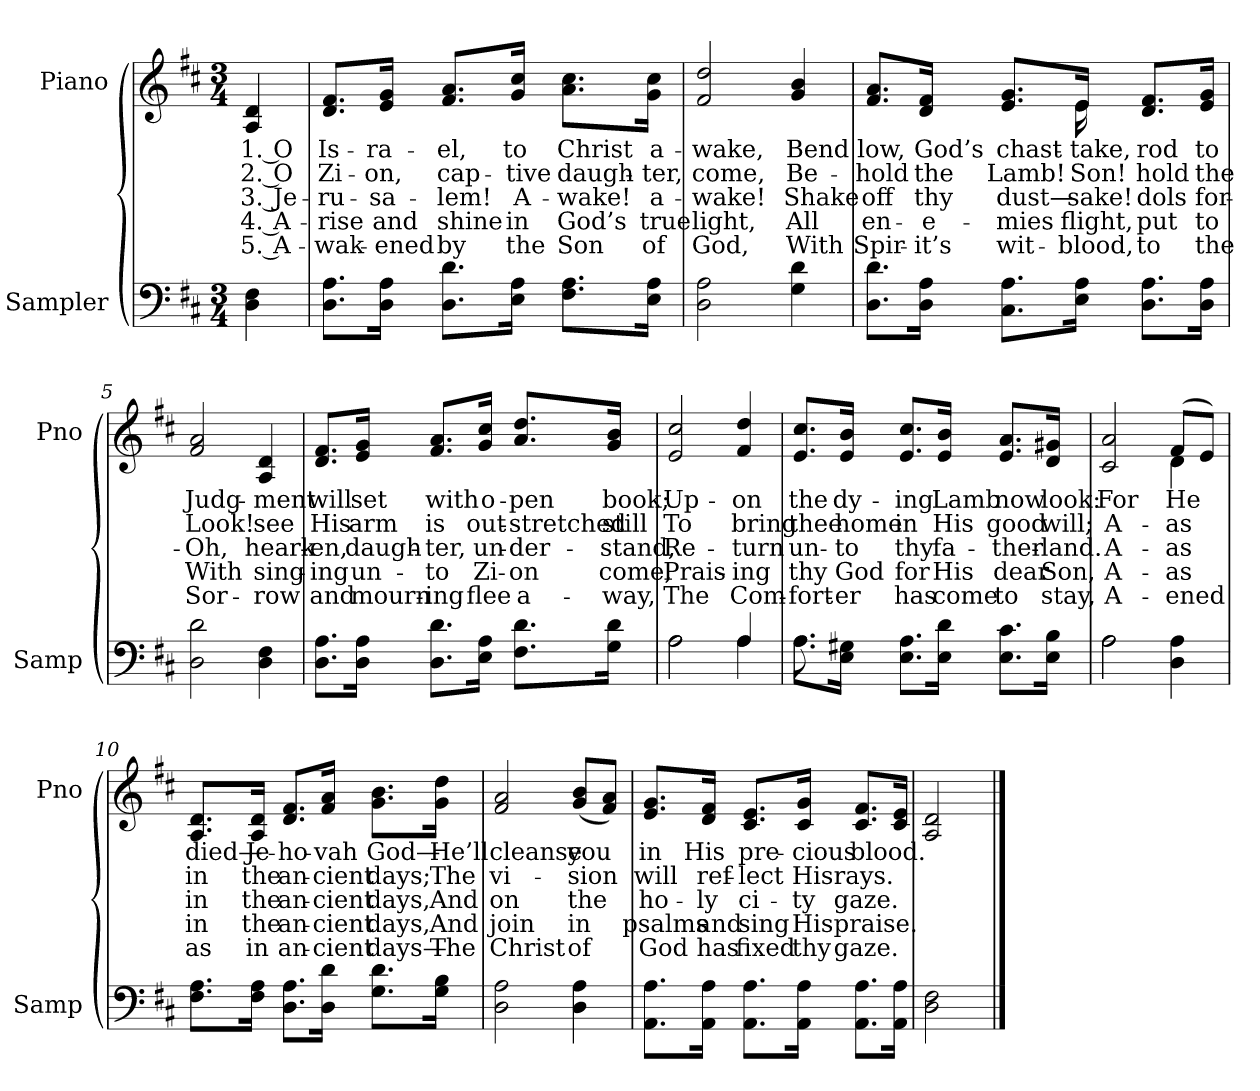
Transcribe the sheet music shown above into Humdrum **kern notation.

**kern	**kern	**text	**text	**text	**text	**text
*part2	*part1	*part1	*part1	*part1	*part1	*part1
*staff2	*staff1	*staff1	*staff1	*staff1	*staff1	*staff1
*I"Sampler	*I"Piano	*	*	*	*	*
*I'Samp	*I'Pno	*	*	*	*	*
*clefF4	*clefG2	*	*	*	*	*
*k[f#c#]	*k[f#c#]	*	*	*	*	*
*D:	*D:	*	*	*	*	*
*M3/4	*M3/4	*	*	*	*	*
=1	=1	=1	=1	=1	=1	=1
4D 4F#	4A 4d	1. O	2. O	3. Je-	4. A-	5. A-
=2	=2	=2	=2	=2	=2	=2
8.D\ 8.A\L	8.d/ 8.f#/L	Is-	Zi-	-ru-	-rise	-wak-
16D\ 16A\Jk	16e/ 16g/Jk	-ra-	-on,	-sa-	and	-ened
8.D\ 8.d\L	8.f#/ 8.a/L	-el,	cap-	-lem!	shine	by
16E\ 16A\Jk	16g/ 16cc#/Jk	to	-tive	A-	in	the
8.F#\ 8.A\L	8.a\ 8.cc#\L	Christ	daugh-	-wake!	God’s	Son
16E\ 16A\Jk	16g\ 16cc#\Jk	a-	-ter,	a-	true	of
=3	=3	=3	=3	=3	=3	=3
2D 2A	2f# 2dd	-wake,	come,	-wake!	light,	God,
4G 4d	4g 4b	Bend	Be-	Shake	All	With
=4	=4	=4	=4	=4	=4	=4
*	*^	*	*	*	*	*
8.D\ 8.d\L	8.f#/ 8.a/L	4..ryy	low,	-hold	off	en-	Spir-
16D\ 16A\Jk	16d/ 16f#/Jk	.	God’s	the	thy	-e-	-it’s
8.C#\ 8.A\L	8.e/ 8.g/L	.	chast-	Lamb!	dust—	-mies	wit-
16E\ 16A\Jk	16e/Jk	16e	take,	Son!	-sake!	flight,	blood,
8.D\ 8.A\L	8.d/ 8.f#/L	4ryy	rod	-hold	-dols	put	to
16D\ 16A\Jk	16e/ 16g/Jk	.	to	the	for-	to	the
*	*v	*v	*	*	*	*	*
=5	=5	=5	=5	=5	=5	=5
2D 2d	2f# 2a	Judg-	Look!	Oh,	With	Sor-
4D 4F#	4A 4d	-ment	see	heark-	sing-	-row
=6	=6	=6	=6	=6	=6	=6
8.D\ 8.A\L	8.d/ 8.f#/L	will	His	-en,	-ing	and
16D\ 16A\Jk	16e/ 16g/Jk	set	arm	daugh-	un-	mourn-
8.D\ 8.d\L	8.f#/ 8.a/L	with	is	-ter,	-to	-ing
16E\ 16A\Jk	16g/ 16cc#/Jk	o-	out-	un-	Zi-	flee
8.F#\ 8.d\L	8.a/ 8.dd/L	-pen	-stretched	-der-	-on	a-
16G\ 16d\Jk	16g/ 16b/Jk	book;	still	-stand,	come,	-way,
=7	=7	=7	=7	=7	=7	=7
*^	*	*	*	*	*	*
2A\	2A	2e 2cc#	Up-	To	Re-	Prais-	The
4A/	4A	4f# 4dd	-on	bring	-turn	-ing	Com-
=8	=8	=8	=8	=8	=8	=8	=8
8.A\L	8.A	8.e/ 8.cc#/L	the	thee	un-	thy	-fort-
16E\ 16G#X\Jk	2ryy	16e/ 16b/Jk	dy-	home	-to	God	-er
8.E\ 8.A\L	.	8.e/ 8.cc#/L	-ing	in	thy	for	has
16E\ 16d\Jk	.	16e/ 16b/Jk	Lamb	His	fa-	His	come
8.E\ 8.c#\L	.	8.e/ 8.a/L	now	good	-ther-	dear	to
16E\ 16B\Jk	16ryy	16d/ 16g#X/Jk	look:	will;	-land.	Son,	stay,
=9	=9	=9	=9	=9	=9	=9	=9
*	*	*^	*	*	*	*	*
2A\	2A	2c# 2a	2ryy	For	A-	A-	A-	A-
4D 4A	4ryy	(8f#/L	4d	He	as	as	as	-ened
.	.	8e/J)	.	.	.	.	.	.
*v	*v	*	*	*	*	*	*	*
*	*v	*v	*	*	*	*	*
=10	=10	=10	=10	=10	=10	=10
8.F#\ 8.A\L	8.A/ 8.d/L	died—	in	in	in	as
16F#\ 16A\Jk	16A/ 16d/Jk	Je-	the	the	the	in
8.D\ 8.A\L	8.d/ 8.f#/L	-ho-	an-	an-	an-	an-
16D\ 16d\Jk	16f#/ 16a/Jk	-vah	-cient	-cient	-cient	-cient
8.G\ 8.d\L	8.g\ 8.b\L	God—	days;	days,	days,	days—
16G\ 16B\Jk	16g\ 16dd\Jk	He’ll	The	And	And	The
=11	=11	=11	=11	=11	=11	=11
2D 2A	2f# 2a	cleanse	vi-	on	join	Christ
4D 4A	(8g/ 8b/L	you	-sion	the	in	of
.	8f#/ 8a/J)	.	.	.	.	.
=12	=12	=12	=12	=12	=12	=12
8.AA\ 8.A\L	8.e/ 8.g/L	in	will	ho-	psalms	God
16AA\ 16A\Jk	16d/ 16f#/Jk	His	ref-	-ly	and	has
8.AA\ 8.A\L	8.c#/ 8.e/L	pre-	-lect	ci-	sing	fixed
16AA\ 16A\Jk	16c#/ 16g/Jk	-cious	His	-ty	His	thy
8.AA\ 8.A\L	8.c#/ 8.f#/L	blood.	rays.	gaze.	praise.	gaze.
16AA\ 16A\Jk	16c#/ 16e/Jk	.	.	.	.	.
=13	=13	=13	=13	=13	=13	=13
2D 2F#	2A 2d	.	.	.	.	.
==	==	==	==	==	==	==
*-	*-	*-	*-	*-	*-	*-
